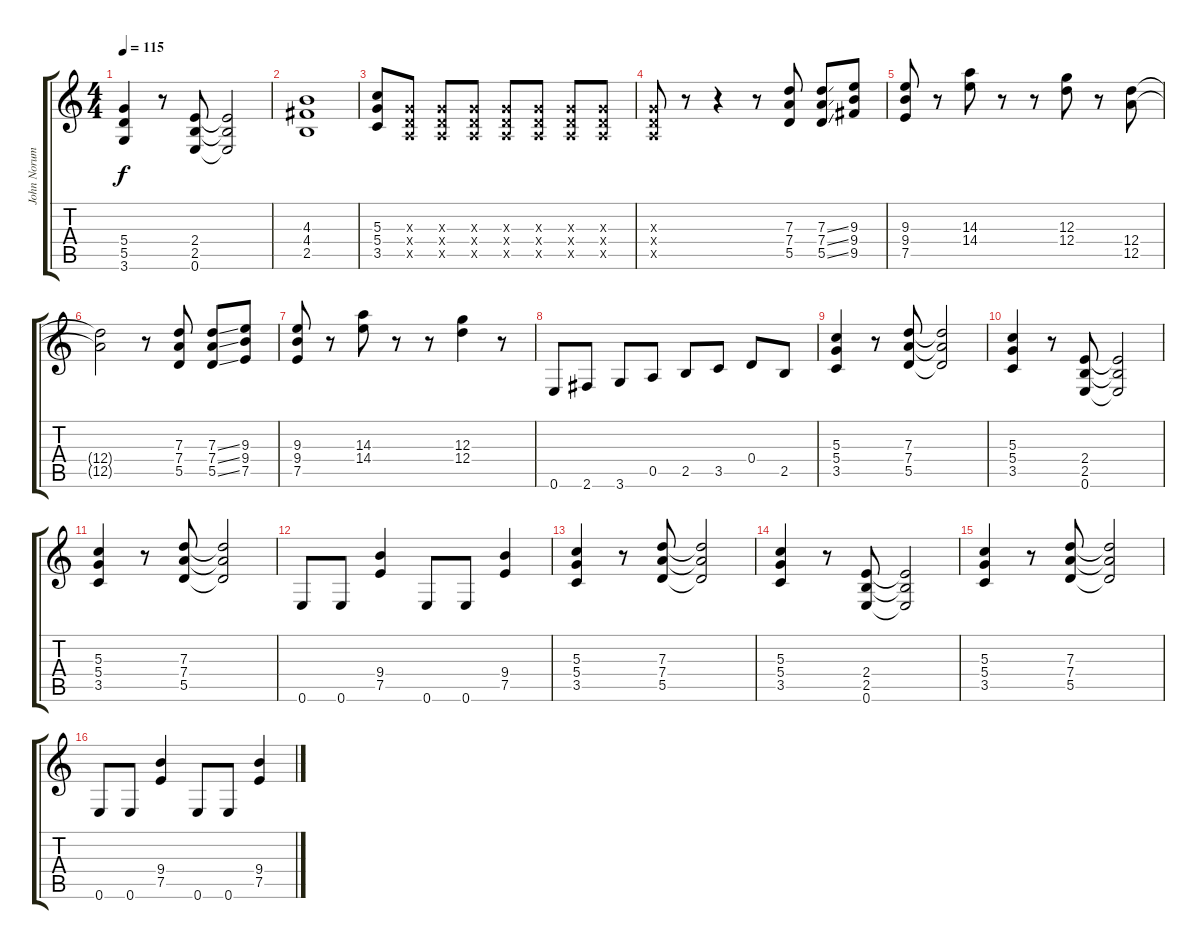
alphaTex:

\track ("John Norum" "John Norum") {instrument overdrivenguitar}
\staff {score tabs}
\tuning (E4 B3 G3 D3 A2 E2) {hide}
\ts (4 4)
\tempo 115
\clef g2
\ks c
(5.4 5.5 3.6).4{dy f} r.8 (2.4 2.5 0.6).8 (2.4{t} 2.5{t} 0.6{t}).2 |
(4.3 4.4 2.5).1 |
(5.3 5.4 3.5).8 (0.3{x} 0.4{x} 0.5{x}).8 (0.3{x} 0.4{x} 0.5{x}).8 (0.3{x} 0.4{x} 0.5{x}).8 (0.3{x} 0.4{x} 0.5{x}).8 (0.3{x} 0.4{x} 0.5{x}).8 (0.3{x} 0.4{x} 0.5{x}).8 (0.3{x} 0.4{x} 0.5{x}).8 |
(0.3{x} 0.4{x} 0.5{x}).8 r.8 r.4 r.8 (7.3 7.4 5.5).8 (7.3{ss} 7.4{ss} 5.5{ss}).8 (9.3 9.4 9.5).8 |
(9.3 9.4 7.5).8 r.8 (14.3 14.4).8 r.8 r.8 (12.3 12.4).8 r.8 (12.4 12.5).8 |
(12.4{t} 12.5{t}).2 r.8 (7.3 7.4 5.5).8 (7.3{ss} 7.4{ss} 5.5{ss}).8 (9.3 9.4 7.5).8 |
(9.3 9.4 7.5).8 r.8 (14.3 14.4).8 r.8 r.8 (12.3 12.4).4 r.8 |
0.6.8 2.6.8 3.6.8 0.5.8 2.5.8 3.5.8 0.4.8 2.5.8 |
(5.3 5.4 3.5).4 r.8 (7.3 7.4 5.5).8 (7.3{t} 7.4{t} 5.5{t}).2 |
(5.3 5.4 3.5).4 r.8 (2.4 2.5 0.6).8 (2.4{t} 2.5{t} 0.6{t}).2 |
(5.3 5.4 3.5).4 r.8 (7.3 7.4 5.5).8 (7.3{t} 7.4{t} 5.5{t}).2 |
0.6.8 0.6.8 (9.4 7.5).4 0.6.8 0.6.8 (9.4 7.5).4 |
(5.3 5.4 3.5).4 r.8 (7.3 7.4 5.5).8 (7.3{t} 7.4{t} 5.5{t}).2 |
(5.3 5.4 3.5).4 r.8 (2.4 2.5 0.6).8 (2.4{t} 2.5{t} 0.6{t}).2 |
(5.3 5.4 3.5).4 r.8 (7.3 7.4 5.5).8 (7.3{t} 7.4{t} 5.5{t}).2 |
0.6.8 0.6.8 (9.4 7.5).4 0.6.8 0.6.8 (9.4 7.5).4
